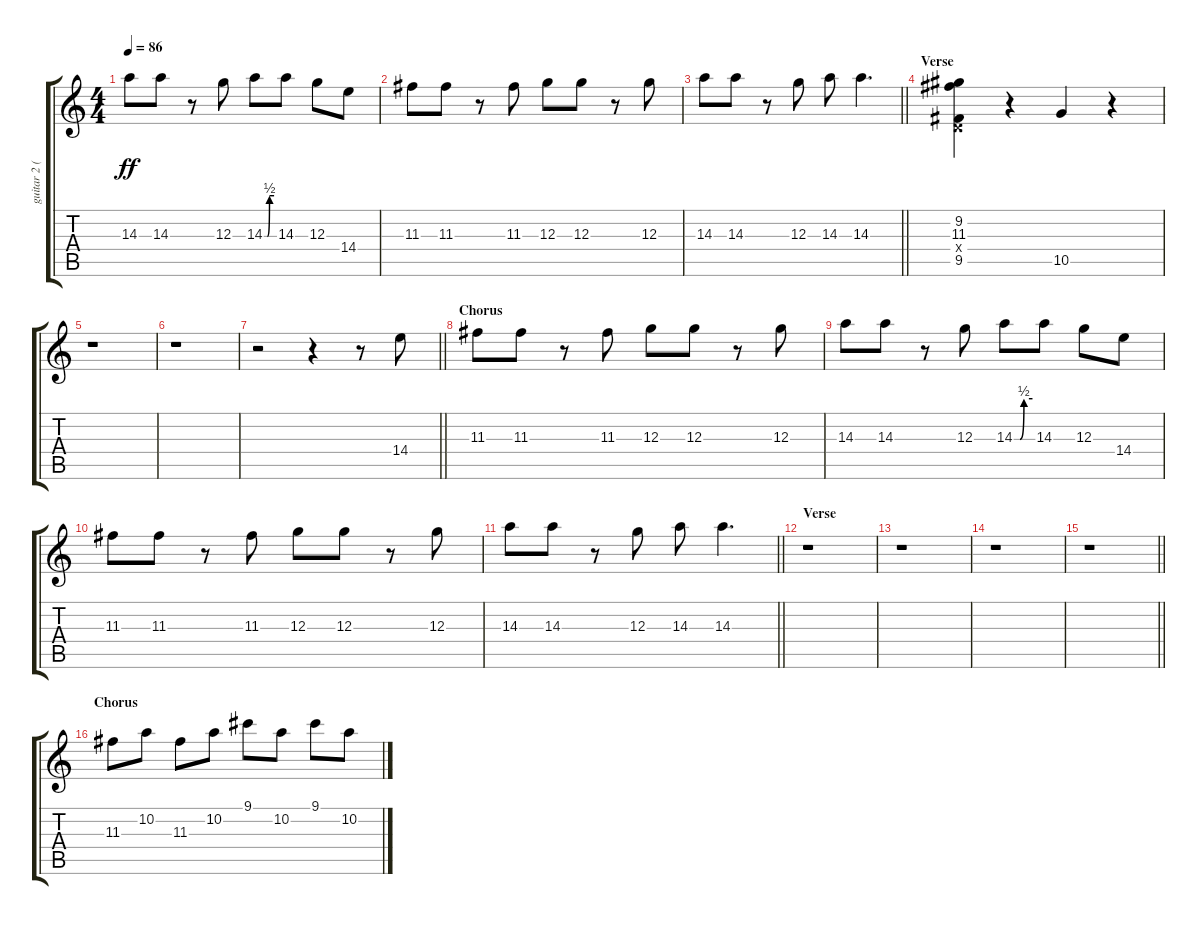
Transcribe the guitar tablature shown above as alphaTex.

\track ("guitar 2 (gallucci)" "guitar 2 (") {instrument distortionguitar}
\staff {score tabs}
\tuning (E4 B3 G3 D3 A2 E2) {hide}
\ts (4 4)
\tempo 86
\clef g2
\ks c
14.3.8{dy ff} 14.3.8 r.8 12.3.8 14.3{be (custom 0 0 19 0 32 2 60 2)}.8 14.3.8 12.3.8 14.4.8 |
11.3.8 11.3.8 r.8 11.3.8 12.3.8 12.3.8 r.8 12.3.8 |
\barLineRight lightlight
14.3.8 14.3.8 r.8 12.3.8 14.3.8 14.3.4{d} |
\section ("" "Verse")
(9.2 11.3 0.4{x} 9.5).4 r.4 10.5.4 r.4 |
r.1 |
r.1 |
\barLineRight lightlight
r.2 r.4 r.8 14.4.8 |
\section ("" "Chorus")
11.3.8 11.3.8 r.8 11.3.8 12.3.8 12.3.8 r.8 12.3.8 |
14.3.8 14.3.8 r.8 12.3.8 14.3{be (custom 0 0 19 0 32 2 60 2)}.8 14.3.8 12.3.8 14.4.8 |
11.3.8 11.3.8 r.8 11.3.8 12.3.8 12.3.8 r.8 12.3.8 |
\barLineRight lightlight
14.3.8 14.3.8 r.8 12.3.8 14.3.8 14.3.4{d} |
\section ("" "Verse")
r.1 |
r.1 |
r.1 |
\barLineRight lightlight
r.1 |
\section ("" "Chorus")
11.3.8 10.2.8 11.3.8 10.2.8 9.1.8 10.2.8 9.1.8 10.2.8
